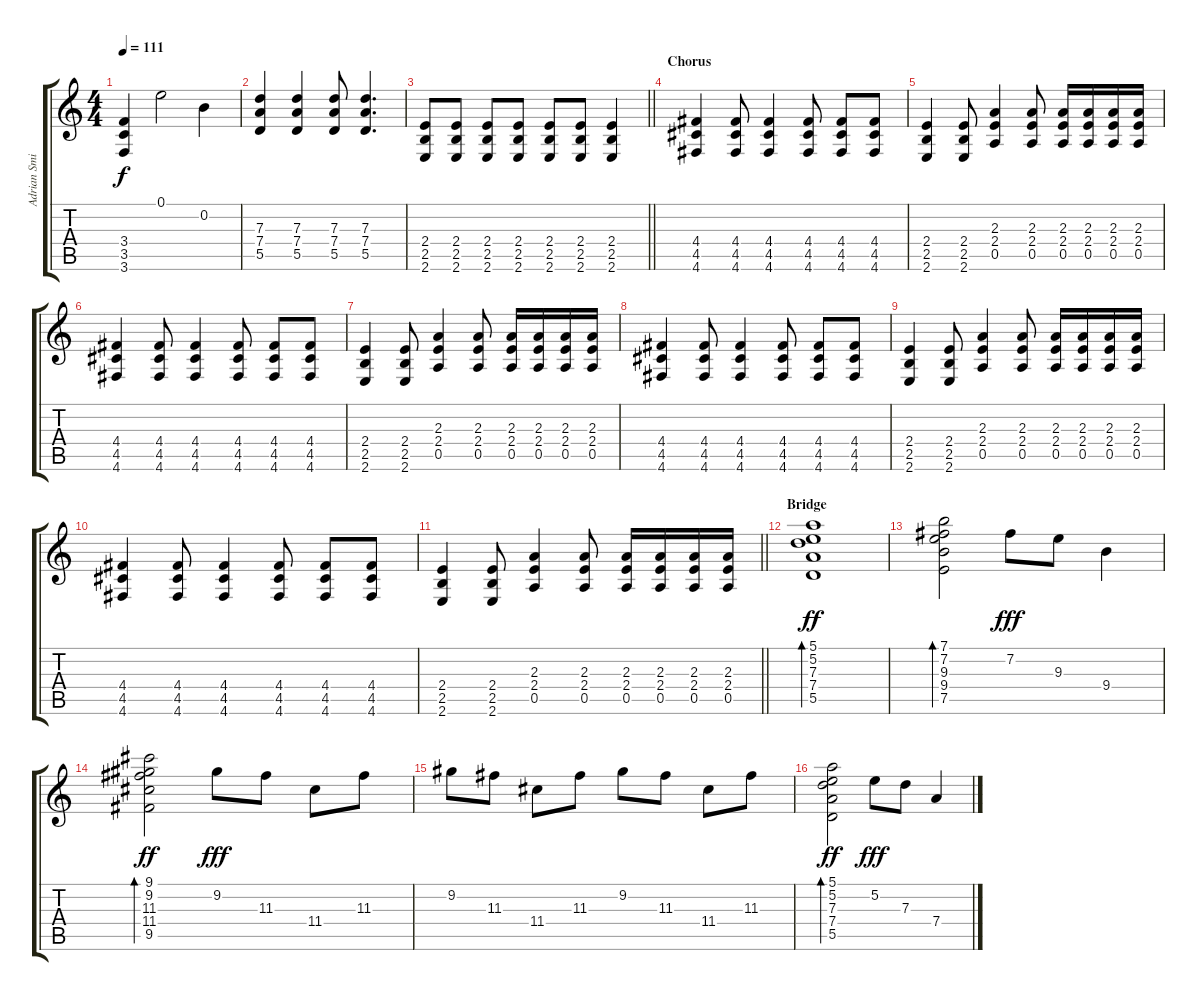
\track ("Adrian Smith" "Adrian Smi") {instrument overdrivenguitar}
\staff {score tabs}
\tuning (E4 B3 G3 D3 A2 D2) {hide}
\ts (4 4)
\tempo 111
\clef g2
\ks c
(3.4{t} 3.5{t} 3.6{t}).4{dy f} 0.1.2 0.2.4 |
(7.3 7.4 5.5).4 (7.3 7.4 5.5).4 (7.3 7.4 5.5).8 (7.3 7.4 5.5).4{d} |
\barLineRight lightlight
(2.4 2.5 2.6).8 (2.4 2.5 2.6).8 (2.4 2.5 2.6).8 (2.4 2.5 2.6).8 (2.4 2.5 2.6).8 (2.4 2.5 2.6).8 (2.4 2.5 2.6).4 |
\section ("" "Chorus")
(4.4 4.5 4.6).4 (4.4 4.5 4.6).8 (4.4 4.5 4.6).4 (4.4 4.5 4.6).8 (4.4 4.5 4.6).8 (4.4 4.5 4.6).8 |
(2.4 2.5 2.6).4 (2.4 2.5 2.6).8 (2.3 2.4 0.5).4 (2.3 2.4 0.5).8 (2.3 2.4 0.5).16 (2.3 2.4 0.5).16 (2.3 2.4 0.5).16 (2.3 2.4 0.5).16 |
(4.4 4.5 4.6).4 (4.4 4.5 4.6).8 (4.4 4.5 4.6).4 (4.4 4.5 4.6).8 (4.4 4.5 4.6).8 (4.4 4.5 4.6).8 |
(2.4 2.5 2.6).4 (2.4 2.5 2.6).8 (2.3 2.4 0.5).4 (2.3 2.4 0.5).8 (2.3 2.4 0.5).16 (2.3 2.4 0.5).16 (2.3 2.4 0.5).16 (2.3 2.4 0.5).16 |
(4.4 4.5 4.6).4 (4.4 4.5 4.6).8 (4.4 4.5 4.6).4 (4.4 4.5 4.6).8 (4.4 4.5 4.6).8 (4.4 4.5 4.6).8 |
(2.4 2.5 2.6).4 (2.4 2.5 2.6).8 (2.3 2.4 0.5).4 (2.3 2.4 0.5).8 (2.3 2.4 0.5).16 (2.3 2.4 0.5).16 (2.3 2.4 0.5).16 (2.3 2.4 0.5).16 |
(4.4 4.5 4.6).4 (4.4 4.5 4.6).8 (4.4 4.5 4.6).4 (4.4 4.5 4.6).8 (4.4 4.5 4.6).8 (4.4 4.5 4.6).8 |
\barLineRight lightlight
(2.4 2.5 2.6).4 (2.4 2.5 2.6).8 (2.3 2.4 0.5).4 (2.3 2.4 0.5).8 (2.3 2.4 0.5).16 (2.3 2.4 0.5).16 (2.3 2.4 0.5).16 (2.3 2.4 0.5).16 |
\section ("" "Bridge")
(5.1 5.2 7.3 7.4 5.5).1{bd 60 dy ff instrument electricguitarclean} |
(7.1 7.2 9.3 9.4 7.5).2{bd 60} 7.2.8{dy fff} 9.3.8 9.4.4 |
(9.1 9.2 11.3 11.4 9.5).2{bd 60 dy ff} 9.2.8{dy fff} 11.3.8 11.4.8 11.3.8 |
9.2.8 11.3.8 11.4.8 11.3.8 9.2.8 11.3.8 11.4.8 11.3.8 |
(5.1 5.2 7.3 7.4 5.5).2{bd 60 dy ff} 5.2.8{dy fff} 7.3.8 7.4.4
